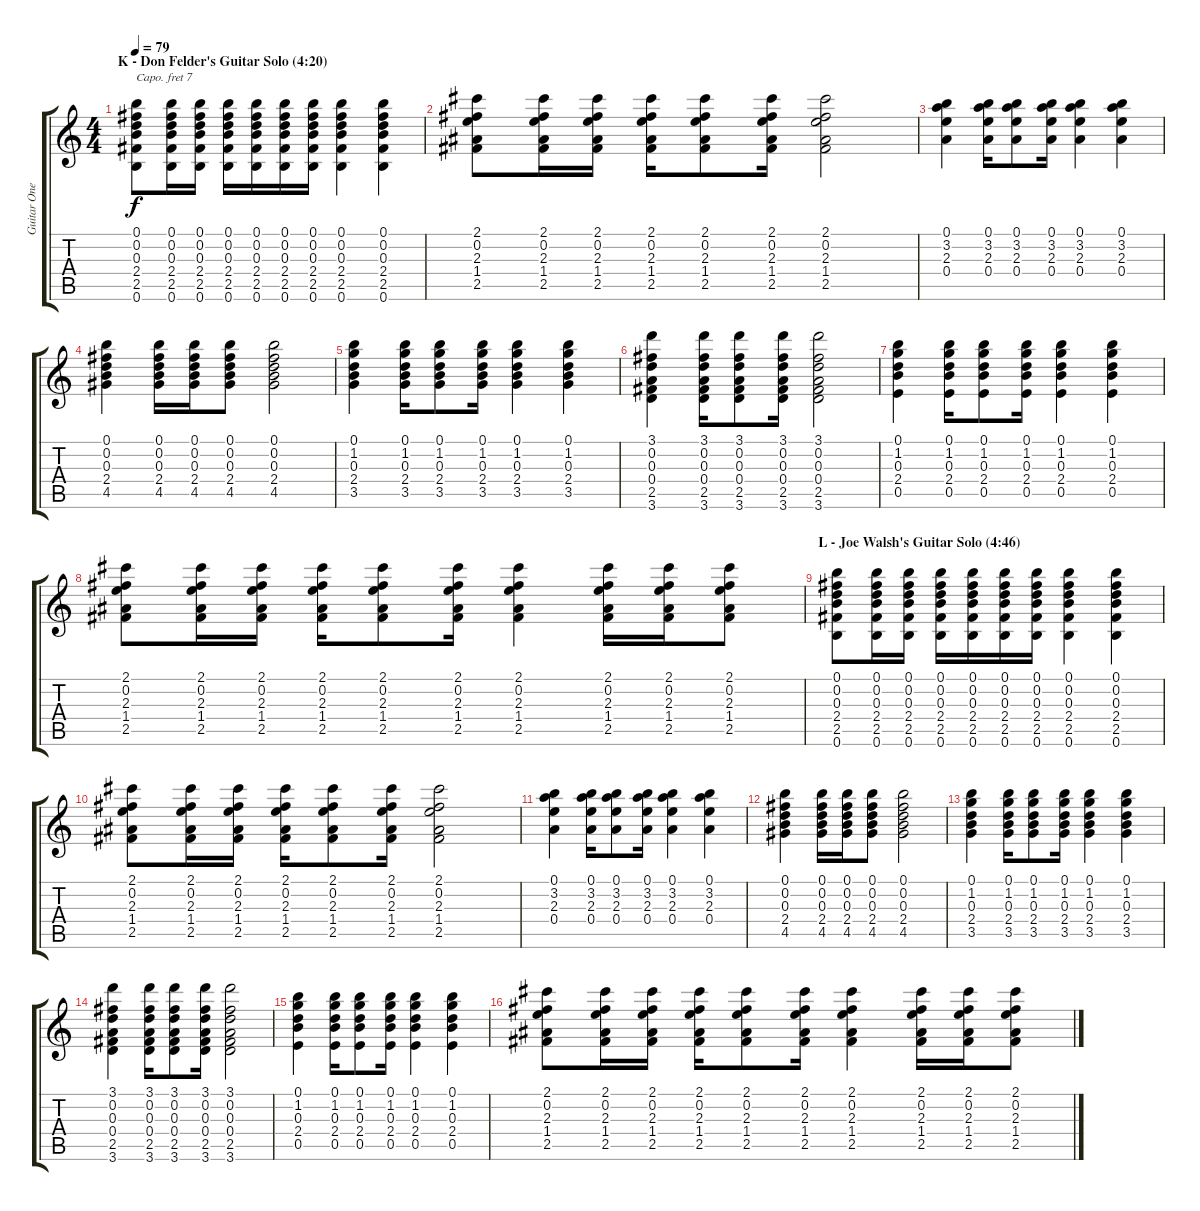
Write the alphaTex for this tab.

\track ("Guitar One" "Guitar One") {instrument acousticguitarsteel}
\staff {score tabs}
\capo 7
\tuning (E4 B3 G3 D3 A2 E2) {hide}
\ts (4 4)
\section ("" "K - Don Felder's Guitar Solo (4:20)")
\tempo 79
\clef g2
\ks c
(0.1 0.2 0.3 2.4 2.5 0.6).8{dy f} (0.1 0.2 0.3 2.4 2.5 0.6).16 (0.1 0.2 0.3 2.4 2.5 0.6).16 (0.1 0.2 0.3 2.4 2.5 0.6).16 (0.1 0.2 0.3 2.4 2.5 0.6).16 (0.1 0.2 0.3 2.4 2.5 0.6).16 (0.1 0.2 0.3 2.4 2.5 0.6).16 (0.1 0.2 0.3 2.4 2.5 0.6).4 (0.1 0.2 0.3 2.4 2.5 0.6).4 |
(2.1 0.2 2.3 1.4 2.5).8 (2.1 0.2 2.3 1.4 2.5).16 (2.1 0.2 2.3 1.4 2.5).16 (2.1 0.2 2.3 1.4 2.5).16 (2.1 0.2 2.3 1.4 2.5).8 (2.1 0.2 2.3 1.4 2.5).16 (2.1 0.2 2.3 1.4 2.5).2 |
(0.1 3.2 2.3 0.4).4 (0.1 3.2 2.3 0.4).16 (0.1 3.2 2.3 0.4).8 (0.1 3.2 2.3 0.4).16 (0.1 3.2 2.3 0.4).4 (0.1 3.2 2.3 0.4).4 |
(0.1 0.2 0.3 2.4 4.5).4 (0.1 0.2 0.3 2.4 4.5).16 (0.1 0.2 0.3 2.4 4.5).16 (0.1 0.2 0.3 2.4 4.5).8 (0.1 0.2 0.3 2.4 4.5).2 |
(0.1 1.2 0.3 2.4 3.5).4 (0.1 1.2 0.3 2.4 3.5).16 (0.1 1.2 0.3 2.4 3.5).8 (0.1 1.2 0.3 2.4 3.5).16 (0.1 1.2 0.3 2.4 3.5).4 (0.1 1.2 0.3 2.4 3.5).4 |
(3.1 0.2 0.3 0.4 2.5 3.6).4 (3.1 0.2 0.3 0.4 2.5 3.6).16 (3.1 0.2 0.3 0.4 2.5 3.6).8 (3.1 0.2 0.3 0.4 2.5 3.6).16 (3.1 0.2 0.3 0.4 2.5 3.6).2 |
(0.1 1.2 0.3 2.4 0.5).4 (0.1 1.2 0.3 2.4 0.5).16 (0.1 1.2 0.3 2.4 0.5).8 (0.1 1.2 0.3 2.4 0.5).16 (0.1 1.2 0.3 2.4 0.5).4 (0.1 1.2 0.3 2.4 0.5).4 |
(2.1 0.2 2.3 1.4 2.5).8 (2.1 0.2 2.3 1.4 2.5).16 (2.1 0.2 2.3 1.4 2.5).16 (2.1 0.2 2.3 1.4 2.5).16 (2.1 0.2 2.3 1.4 2.5).8 (2.1 0.2 2.3 1.4 2.5).16 (2.1 0.2 2.3 1.4 2.5).4 (2.1 0.2 2.3 1.4 2.5).16 (2.1 0.2 2.3 1.4 2.5).16 (2.1 0.2 2.3 1.4 2.5).8 |
\section ("" "L - Joe Walsh's Guitar Solo (4:46)")
(0.1 0.2 0.3 2.4 2.5 0.6).8 (0.1 0.2 0.3 2.4 2.5 0.6).16 (0.1 0.2 0.3 2.4 2.5 0.6).16 (0.1 0.2 0.3 2.4 2.5 0.6).16 (0.1 0.2 0.3 2.4 2.5 0.6).16 (0.1 0.2 0.3 2.4 2.5 0.6).16 (0.1 0.2 0.3 2.4 2.5 0.6).16 (0.1 0.2 0.3 2.4 2.5 0.6).4 (0.1 0.2 0.3 2.4 2.5 0.6).4 |
(2.1 0.2 2.3 1.4 2.5).8 (2.1 0.2 2.3 1.4 2.5).16 (2.1 0.2 2.3 1.4 2.5).16 (2.1 0.2 2.3 1.4 2.5).16 (2.1 0.2 2.3 1.4 2.5).8 (2.1 0.2 2.3 1.4 2.5).16 (2.1 0.2 2.3 1.4 2.5).2 |
(0.1 3.2 2.3 0.4).4 (0.1 3.2 2.3 0.4).16 (0.1 3.2 2.3 0.4).8 (0.1 3.2 2.3 0.4).16 (0.1 3.2 2.3 0.4).4 (0.1 3.2 2.3 0.4).4 |
(0.1 0.2 0.3 2.4 4.5).4 (0.1 0.2 0.3 2.4 4.5).16 (0.1 0.2 0.3 2.4 4.5).16 (0.1 0.2 0.3 2.4 4.5).8 (0.1 0.2 0.3 2.4 4.5).2 |
(0.1 1.2 0.3 2.4 3.5).4 (0.1 1.2 0.3 2.4 3.5).16 (0.1 1.2 0.3 2.4 3.5).8 (0.1 1.2 0.3 2.4 3.5).16 (0.1 1.2 0.3 2.4 3.5).4 (0.1 1.2 0.3 2.4 3.5).4 |
(3.1 0.2 0.3 0.4 2.5 3.6).4 (3.1 0.2 0.3 0.4 2.5 3.6).16 (3.1 0.2 0.3 0.4 2.5 3.6).8 (3.1 0.2 0.3 0.4 2.5 3.6).16 (3.1 0.2 0.3 0.4 2.5 3.6).2 |
(0.1 1.2 0.3 2.4 0.5).4 (0.1 1.2 0.3 2.4 0.5).16 (0.1 1.2 0.3 2.4 0.5).8 (0.1 1.2 0.3 2.4 0.5).16 (0.1 1.2 0.3 2.4 0.5).4 (0.1 1.2 0.3 2.4 0.5).4 |
(2.1 0.2 2.3 1.4 2.5).8 (2.1 0.2 2.3 1.4 2.5).16 (2.1 0.2 2.3 1.4 2.5).16 (2.1 0.2 2.3 1.4 2.5).16 (2.1 0.2 2.3 1.4 2.5).8 (2.1 0.2 2.3 1.4 2.5).16 (2.1 0.2 2.3 1.4 2.5).4 (2.1 0.2 2.3 1.4 2.5).16 (2.1 0.2 2.3 1.4 2.5).16 (2.1 0.2 2.3 1.4 2.5).8
